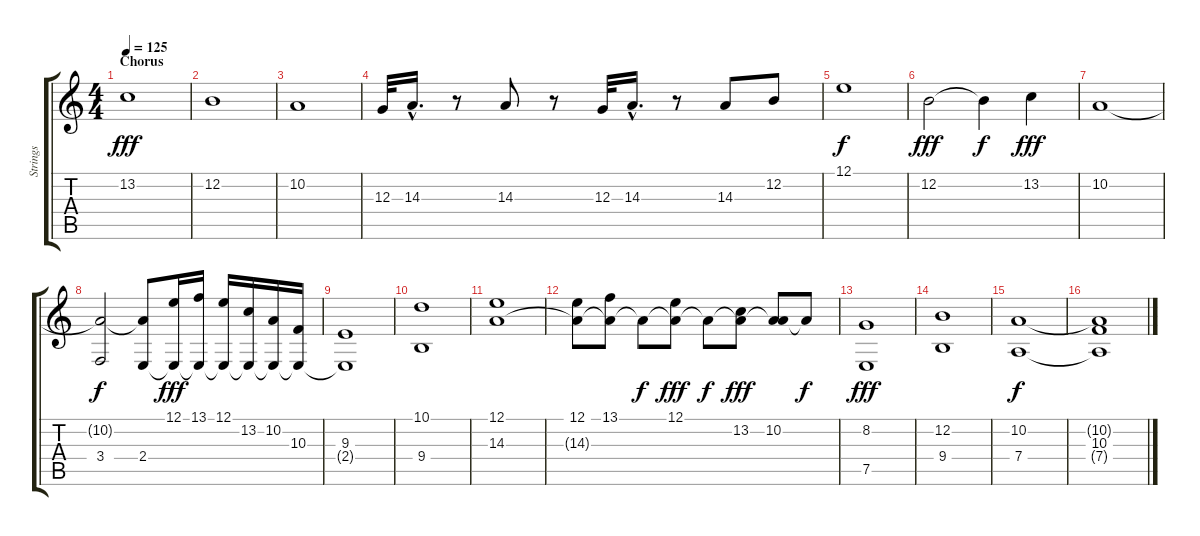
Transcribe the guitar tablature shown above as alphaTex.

\track ("Strings" "Strings") {instrument stringensemble1}
\staff {score tabs}
\tuning (E4 B3 G3 D3 A2 E2) {hide}
\ts (4 4)
\section ("" "Chorus")
\tempo 125
\clef g2
\ks c
13.2.1{dy fff} |
12.2.1 |
10.2.1 |
12.3.32 14.3{hac}.16{d} r.8 14.3.8 r.8 12.3.32 14.3{hac}.16{d} r.8 14.3.8 12.2.8 |
12.1.1{dy f} |
12.2.2{dy fff} 12.2{t}.4{dy f} 13.2.4{dy fff} |
10.2.1 |
(10.2{t} 3.4).2{dy f} (10.2{t} 2.4).8 (12.1 2.4{t}).16{dy fff} (13.1 2.4{t}).16 (12.1 2.4{t}).16 (13.2 2.4{t}).16 (10.2 2.4{t}).16 (10.3 2.4{t}).16 |
(9.3 2.4{t}).1 |
(10.1 9.4).1 |
(12.1 14.3).1 |
(12.1 14.3{t}).8 (13.1 14.3{t}).8 14.3{t}.8{dy f} (12.1 14.3{t}).8{dy fff} 14.3{t}.8{dy f} (13.2 14.3{t}).8{dy fff} (10.2 14.3{t}).8 14.3{t}.8{dy f} |
(8.2 7.5).1{dy fff} |
(12.2 9.4).1 |
(10.2 7.4).1{dy f} |
(10.2{t} 10.3 7.4{t}).1
